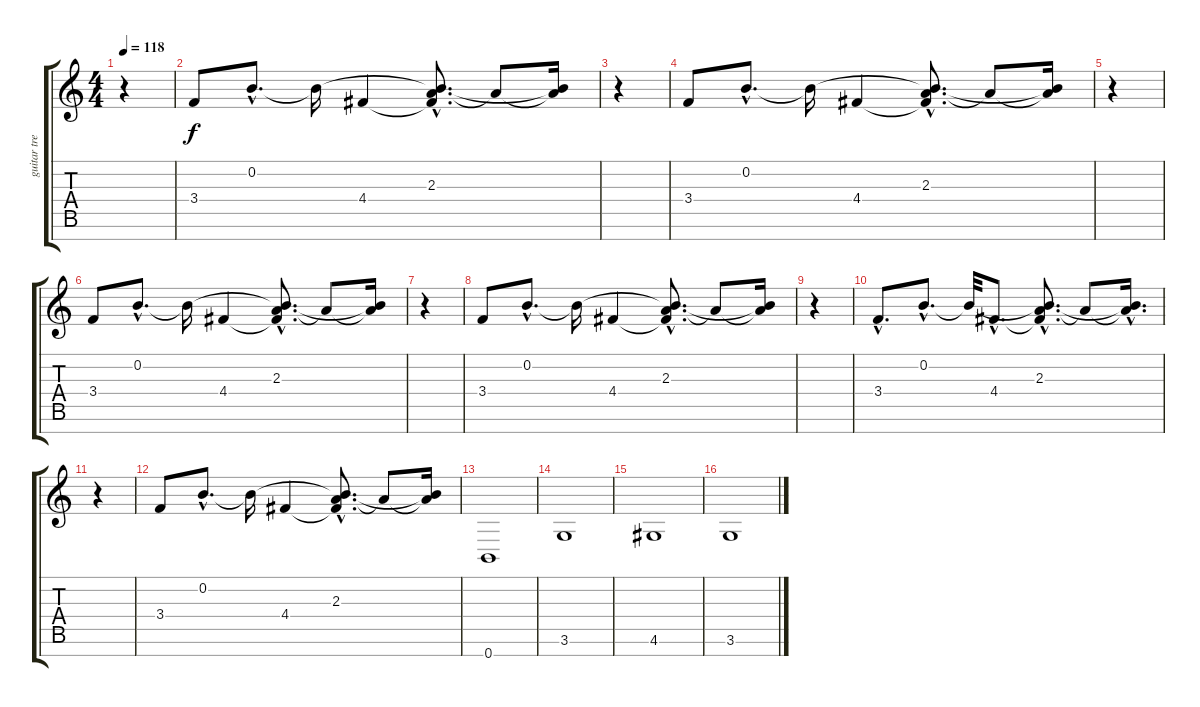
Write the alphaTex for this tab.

\track ("guitar tremolo" "guitar tre") {instrument acousticguitarsteel}
\staff {score tabs}
\tuning (E4 B3 G3 D3 A2 E2 B1) {hide}
\ts (4 4)
\tempo 118
\clef g2
\ks c
r.4{dy f} |
3.4.8 0.2{hac}.8{d} 0.2{t}.16 4.4.4 (0.2{hac t} 2.3{hac} 4.4{hac t}).8{d} 2.3{t}.8 (0.2{t} 2.3{t}).16 |
r.4 |
3.4.8 0.2{hac}.8{d} 0.2{t}.16 4.4.4 (0.2{hac t} 2.3{hac} 4.4{hac t}).8{d} 2.3{t}.8 (0.2{t} 2.3{t}).16 |
r.4 |
3.4.8 0.2{hac}.8{d} 0.2{t}.16 4.4.4 (0.2{hac t} 2.3{hac} 4.4{hac t}).8{d} 2.3{t}.8 (0.2{t} 2.3{t}).16 |
r.4 |
3.4.8 0.2{hac}.8{d} 0.2{t}.16 4.4.4 (0.2{hac t} 2.3{hac} 4.4{hac t}).8{d} 2.3{t}.8 (0.2{t} 2.3{t}).16 |
r.4 |
3.4{hac}.8{d} 0.2{hac}.8{d} 0.2{t}.32 4.4{hac}.8{d} (0.2{hac t} 2.3{hac} 4.4{hac t}).8{d} 2.3{t}.8 (0.2{hac t} 2.3{hac t}).16{d} |
r.4 |
3.4.8 0.2{hac}.8{d} 0.2{t}.16 4.4.4 (0.2{hac t} 2.3{hac} 4.4{hac t}).8{d} 2.3{t}.8 (0.2{t} 2.3{t}).16 |
0.7.1{instrument overdrivenguitar} |
3.6.1 |
4.6.1 |
3.6.1
